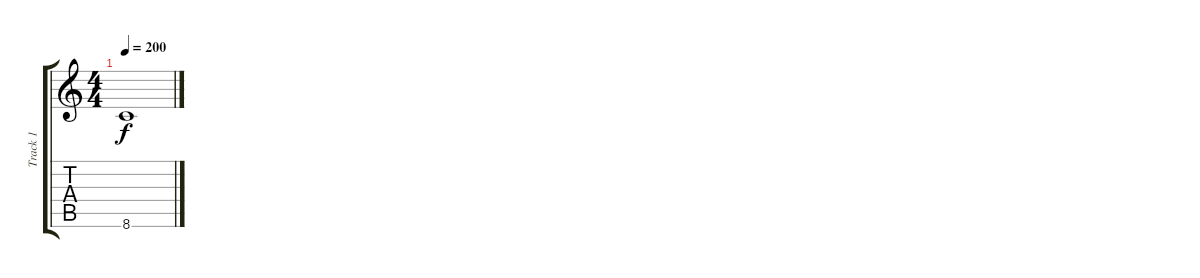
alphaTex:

\track ("Track 1" "Track 1") {instrument distortionguitar}
\staff {score tabs}
\tuning (E4 B3 G3 D3 A2 E2) {hide}
\ts (4 4)
\tempo 200
\clef g2
\ks c
8.6{t}.1{dy f}
